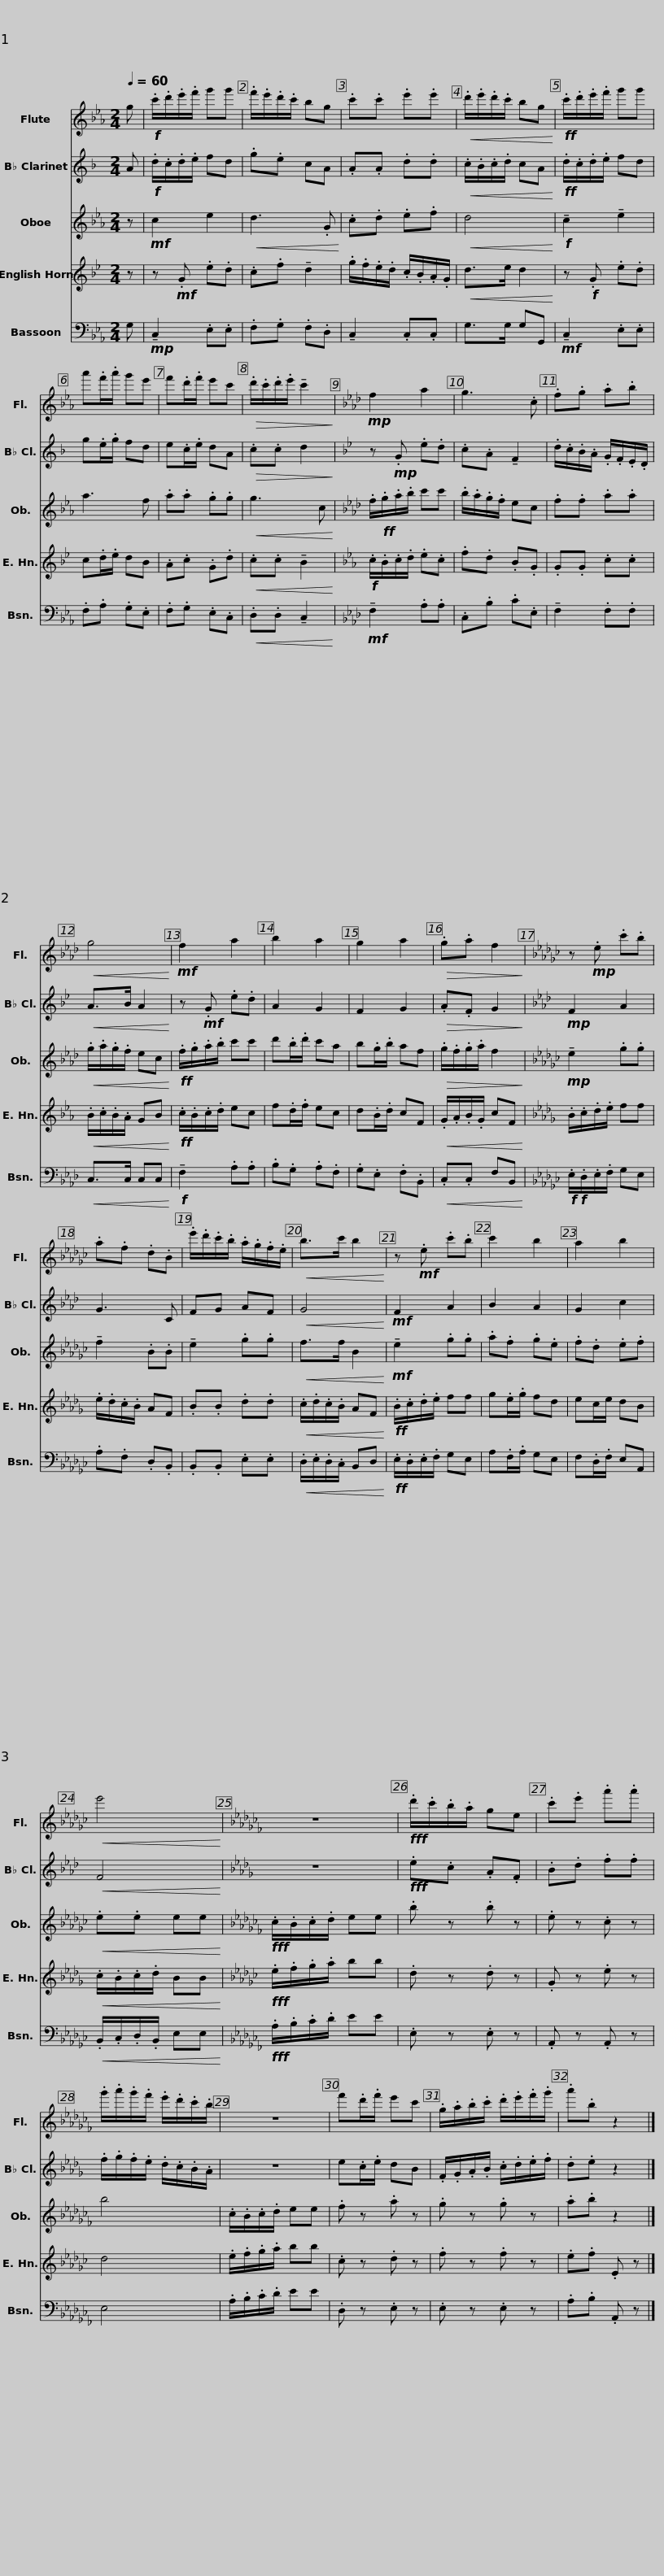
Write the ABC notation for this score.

X:1
%%score 1 2 3 4 5
L:1/8
Q:1/4=60
M:2/4
I:linebreak $
K:Eb
V:1 treble
V:2 treble transpose=-2
V:3 treble
V:4 treble transpose=-7
V:5 bass
V:1
 g |!f! .c'/.d'/.e'/.f'/ g'g' | .f'/.e'/.d'/.c'/ bg | .c'.c' .e'.e' |!<(! .d'/.e'/.d'/.c'/ bg!<)! |$ %5
!ff! .c'/.d'/.e'/.f'/ g'g' | a'.f'/.a'/ g'e' | f'.d'/.f'/ e'c' |!>(! .d'/.c'/.d'/.e'/ !tenuto!c'2!>)! |[K:Ab]!mp! f2 a2 |$ %10
 g3 .c | .f.g .a.b |!<(! g4!<)! |!mf! f2 a2 | b2 a2 | %15
 g2 a2 |$!>(! .g.a f2!>)! |[K:Gb] z!mp! .e .c'.b | .a.f .d.B | .e'/.d'/.c'/.b/ .a/.g/.f/.e/ | %20
!<(! b>c' b2!<)! |$ z!mf! .e .c'.b | c'2 b2 | a2 b2 |!<(! e'4!<)! | %25
[K:Cb] z4 |$!fff! .d'/.c'/.b/.a/ ge | .c'.e' .a'.a' | .g'/.a'/.g'/.f'/ .e'/.d'/.c'/.b/ | z4 | %30
 f'.d'/.f'/ e'c' |$ .g/.a/.b/.c'/ .d'/.e'/.f'/.g'/ | .a'.b z2 |] %33
V:2
[K:F] A |!f! .d/.c/.d/.e/ fd | .g.e cA | .A.A .d.d |!<(! .c/.B/.c/.d/ cA!<)! |$ %5
!ff! .d/.c/.d/.e/ fd | g.e/.g/ fd | e.c/.e/ dA |!>(! .c.c d2!>)! |[K:Bb] z!mp! .G .e.d |$ %10
 .c.A !tenuto!F2 | .d/.c/.B/.A/ .G/.F/.E/.D/ |!<(! A>B A2!<)! | z!mf! .G .e.d | A2 G2 | %15
 F2 G2 |$!>(! .A.F G2!>)! |[K:Ab]!mp! F2 A2 | G3 C | FG AF | %20
!<(! G4!<)! |$!mf! F2 A2 | B2 A2 | G2 c2 |!<(! F4!<)! | %25
[K:Db] z4 |$!fff! .e.c .A.F | .B.d .f.f | .f/.g/.f/.e/ .d/.c/.B/.A/ | z4 | %30
 e.c/.e/ dB |$ .F/.G/.A/.B/ .c/.d/.e/.f/ | .d.e z2 |] %33
V:3
 z |!mf! c2 e2 |!<(! d3 .G!<)! | .c.d .e.f |!<(! d4!<)! |$ %5
!f! !tenuto!c2 !tenuto!e2 | a3 f | .a.a .g.g |!<(! g3 c!<)! |[K:Ab] .f/!ff!.g/.a/.b/ c'c' |$ %10
 .b/.a/.g/.f/ ec | .f.f .a.a |!<(! .g/.a/.g/.f/ ec!<)! |!ff! .f/.g/.a/.b/ c'c' | d'.b/.d'/ c'a | %15
 b.g/.b/ af |$!>(! .g/.f/.g/.a/ f2!>)! |[K:Gb]!mp! !tenuto!e2 .g.g | !tenuto!f2 .B.B | !tenuto!e2 .g.g | %20
!<(! f>f B2!<)! |$!mf! !tenuto!e2 .g.g | .a.f .g.e | .f.d .e.f |!<(! .e.e ee!<)! | %25
[K:Cb]!fff! .c/.B/.c/.d/ ee |$ .b z .b z | .e z .c z | b4 | .c/.B/.c/.d/ ee | %30
 .f z .a z |$ .g z .g z | .a.b z2 |] %33
V:4
[K:Bb] z | z!mf! .G .e.d | .c.f !tenuto!d2 | .g/.f/.e/.d/ .c/.B/.A/.G/ |!<(! d>e d2!<)! |$ %5
 z!f! .G .e.d | c.d/.e/ dB | .A.c .G.d |!<(! .c.c !tenuto!B2!<)! |[K:Eb]!f! .c/.B/.c/.d/ .e.c |$ %10
 .f.d .B.G | .G.G .c.c |!<(! .B/.c/.B/.A/ GB!<)! |!ff! .c/.B/.c/.d/ ec | f.d/.f/ ec | %15
 d.B/.d/ cF |$!<(! .G/.A/.B/.G/ cF!<)! |[K:Db] .B/.c/.d/.e/ ff | .e/.d/.c/.B/ AF | .B.B .d.d | %20
!<(! .c/.d/.c/.B/ AF!<)! |$!ff! .B/.c/.d/.e/ ff | g.e/.g/ fd | ec/e/ dB |!<(! .c/.B/.c/.d/ BB!<)! | %25
[K:Gb]!fff! .e/.f/.g/.a/ bb |$ .d z .d z | .G z .e z | d4 | .e/.f/.g/.a/ bb | %30
 .c z .d z |$ .f z .f z | .e.f .E z |] %33
V:5
 G, |!mp! !tenuto!C,2 .E,.E, | .F,.G, .F,.D, | !tenuto!C,2 .C,.C, | G,>G, G,G,, |$ %5
!mf! !tenuto!C,2 .E,.E, | .F,.A, .G,.E, | .F,.G, .E,.C, |!<(! .D,.D, !tenuto!C,2!<)! |[K:Ab]!mf! !tenuto!F,2 .A,.A, |$ %10
 .C,.B, .C.E, | !tenuto!F,2 .F,.F, |!<(! C,>C, C,C,!<)! |!f! !tenuto!F,2 .A,.A, | .B,.G, .A,.F, | %15
 .G,.E, .F,.B,, |$!<(! .C,.C, F,B,,!<)! |[K:Gb]!f!!f! .E,/.D,/.E,/.F,/ G,E, | .A,.F, .D,.B,, | .B,,.B,, .E,.E, | %20
!<(! .D,/.E,/.D,/.C,/ B,,D,!<)! |$!ff! .E,/.D,/.E,/.F,/ G,E, | A,.F,/.A,/ G,E, | F,.D,/.F,/ E,A,, |!<(! .B,,/.C,/.D,/.B,,/ E,E,!<)! | %25
[K:Cb]!fff! .A,/.B,/.C/.D/ EE |$ .E, z .E, z | .A,, z .A,, z | E,4 | .A,/.B,/.C/.D/ EE | %30
 .D, z .E, z |$ .E, z .E, z | .A,.B, .A,, z |] %33
